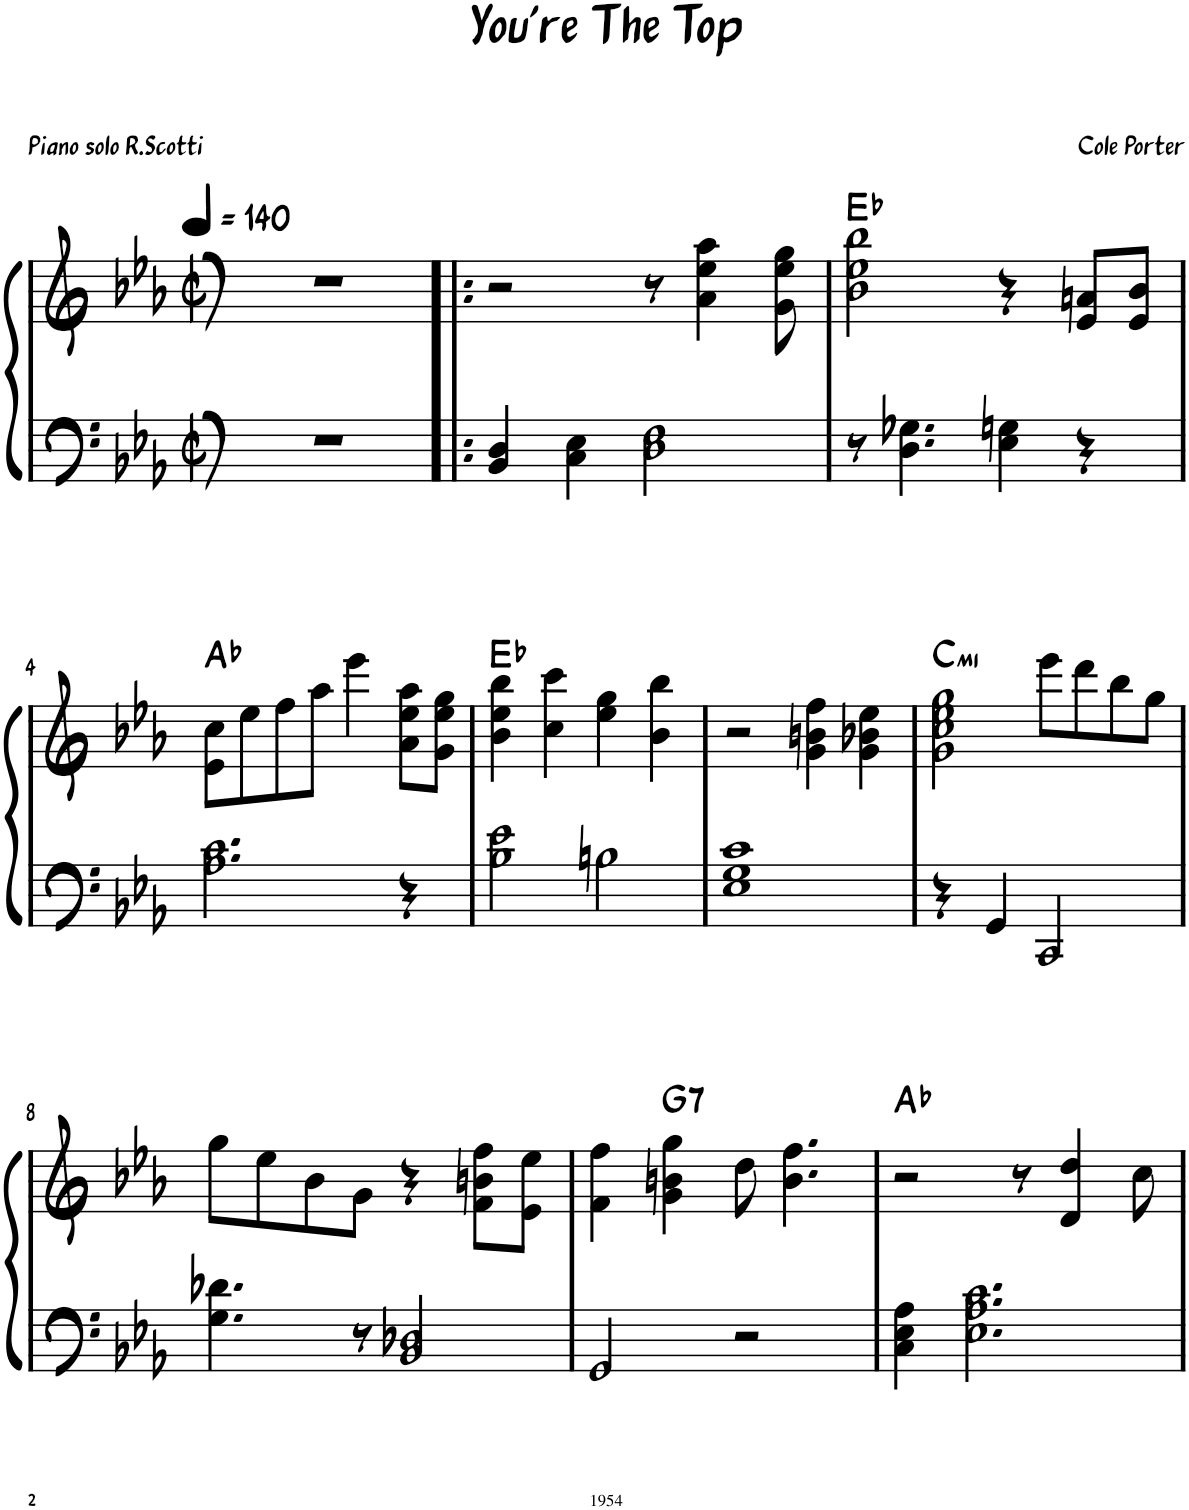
**kern	**kern	**harte
*part1	*part1	*part1
*staff2	*staff1	*
*I"Piano	*	*
*I'Pno.	*	*
*clefF4	*clefG2	*
*k[b-e-a-]	*k[b-e-a-]	*
*M2/2	*M2/2	*
*met(c|)	*met(c|)	*
*MM140	*MM140	*
=1	=1	=1
1r	1r	.
=2!|:	=2!|:	=2!|:
4BB-/ 4D/	2r	.
4C\ 4E-\	.	.
2D\ 2F\	8r	.
.	4a-\ 4ee-\ 4aa-\	.
.	8g\ 8ee-\ 8gg\	.
=3	=3	=3
8r	2b-\ 2ee-\ 2bb-\	Eb:maj
4.D\ 4.G-X\	.	.
4E-\ 4Gn\	4r	.
4r	8e-/ 8an/L	.
.	8e-/ 8b-/J	.
!!LO:LB:g=z
=4	=4	=4
2.A-\ 2.c\	8e-\ 8cc\L	Ab:maj
.	8ee-\	.
.	8ff\	.
.	8aa-\J	.
.	4eee-\	.
4r	8a-\ 8ee-\ 8aa-\L	.
.	8g\ 8ee-\ 8gg\J	.
=5	=5	=5
2B-\ 2e-\	4b-\ 4ee-\ 4bb-\	Eb:maj
.	4cc\ 4ccc\	.
2Bn\	4ee-\ 4gg\	.
.	4b-\ 4bb-\	.
=6	=6	=6
1E- 1G 1c	2r	.
.	4g\ 4bn\ 4ff\	.
.	4g\ 4b-X\ 4ee-\	.
=7	=7	=7
!	!	!LO:H:kt=mi
4r	2g\ 2cc\ 2ee-\ 2gg\	C:min
4GG/	.	.
2CC/	8eee-\L	.
.	8ddd\	.
.	8bb-\	.
.	8gg\J	.
!!LO:LB:g=z
=8	=8	=8
4.G\ 4.d-X\	8gg\L	.
.	8ee-\	.
.	8b-\	.
8r	8g\J	.
2BB-/ 2D-X/	4r	.
.	8f\ 8bn\ 8ff\L	.
.	8e-\ 8ee-\J	.
=9	=9	=9
2GG/	4f\ 4ff\	.
!	!	!LO:H:kt=7
.	4g\ 4bn\ 4gg\	G:7
2r	8dd\	.
.	4.b\ 4.ff\	.
=10	=10	=10
4C\ 4E-\ 4A-\	2r	Ab:maj
2.E-\ 2.A-\ 2.c\	.	.
.	8r	.
.	4d/ 4dd/	.
.	8cc\	.
=	=	=
*-	*-	*-
